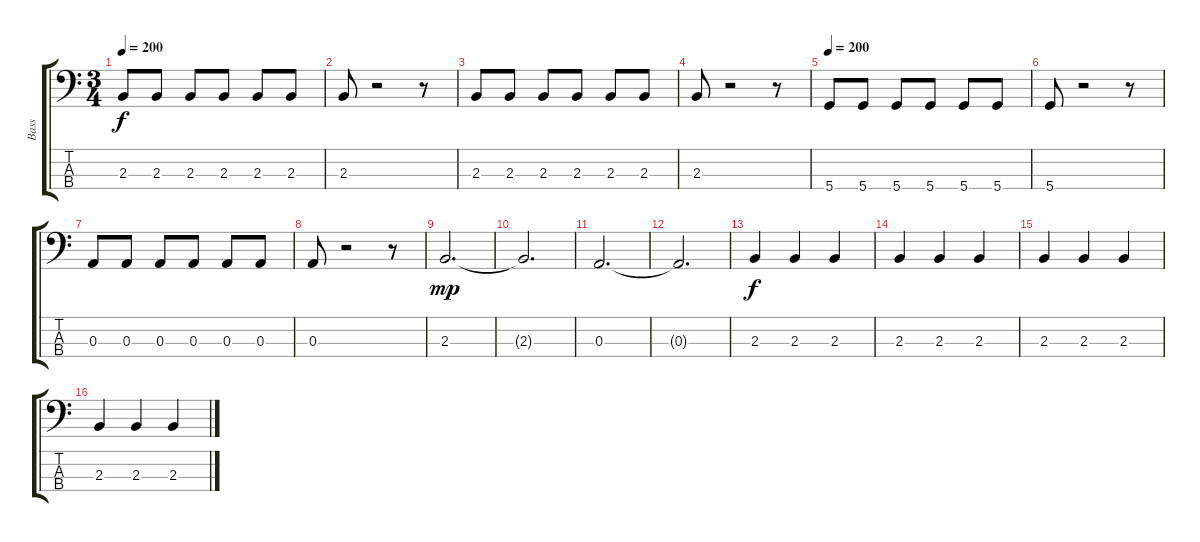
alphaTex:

\track ("Bass" "Bass") {instrument electricbasspick}
\staff {score tabs}
\tuning (G2 D2 A1 D1) {hide}
\ts (3 4)
\tempo 200
\clef f4
\ks c
2.3.8{dy f} 2.3.8 2.3.8 2.3.8 2.3.8 2.3.8 |
2.3.8 r.2 r.8 |
2.3.8 2.3.8 2.3.8 2.3.8 2.3.8 2.3.8 |
2.3.8 r.2 r.8 |
\tempo 200
5.4.8 5.4.8 5.4.8 5.4.8 5.4.8 5.4.8 |
5.4.8 r.2 r.8 |
0.3.8 0.3.8 0.3.8 0.3.8 0.3.8 0.3.8 |
0.3.8 r.2 r.8 |
2.3.2{d dy mp} |
2.3{t}.2{d} |
0.3.2{d} |
0.3{t}.2{d} |
2.3.4{dy f} 2.3.4 2.3.4 |
2.3.4 2.3.4 2.3.4 |
2.3.4 2.3.4 2.3.4 |
2.3.4 2.3.4 2.3.4
